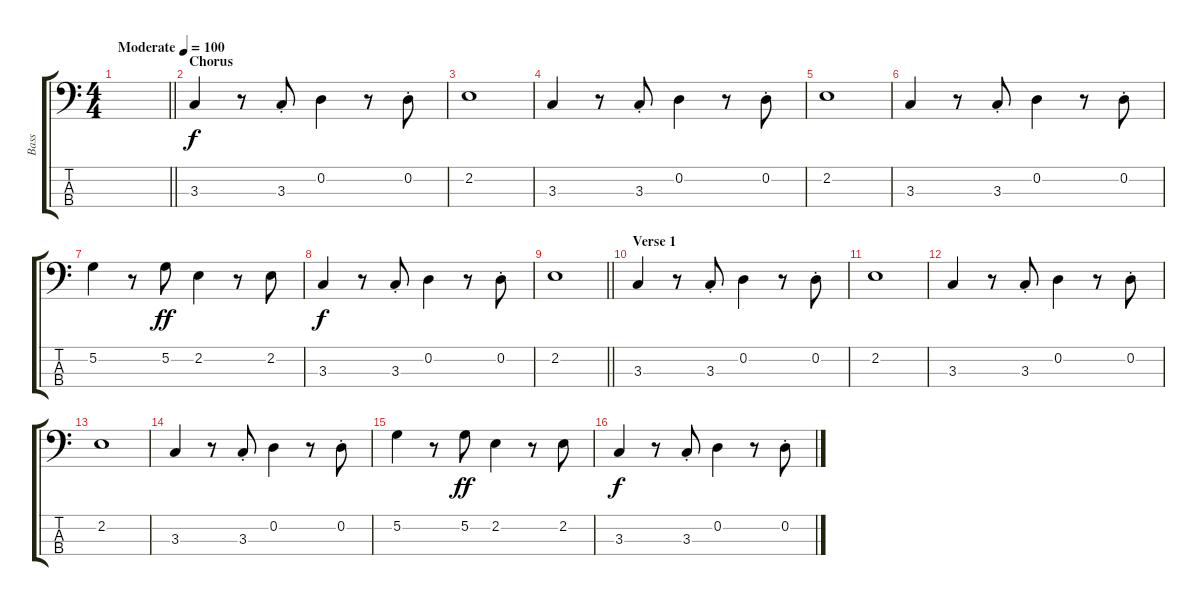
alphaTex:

\track ("Bass" "Bass") {instrument electricbassfinger}
\staff {score tabs}
\tuning (G2 D2 A1 E1) {hide}
\ts (4 4)
\tempo (100 "Moderate")
\clef f4
\barLineRight lightlight
\ks c
|
\section ("" "Chorus")
3.3.4 r.8 3.3{st}.8 0.2.4 r.8 0.2{st}.8 |
2.2.1 |
3.3.4 r.8 3.3{st}.8 0.2.4 r.8 0.2{st}.8 |
2.2.1 |
3.3.4 r.8 3.3{st}.8 0.2.4 r.8 0.2{st}.8 |
5.2.4 r.8 5.2.8{dy ff} 2.2.4 r.8 2.2.8 |
3.3.4{dy f} r.8 3.3{st}.8 0.2.4 r.8 0.2{st}.8 |
\barLineRight lightlight
2.2.1 |
\section ("" "Verse 1")
3.3.4 r.8 3.3{st}.8 0.2.4 r.8 0.2{st}.8 |
2.2.1 |
3.3.4 r.8 3.3{st}.8 0.2.4 r.8 0.2{st}.8 |
2.2.1 |
3.3.4 r.8 3.3{st}.8 0.2.4 r.8 0.2{st}.8 |
5.2.4 r.8 5.2.8{dy ff} 2.2.4 r.8 2.2.8 |
3.3.4{dy f} r.8 3.3{st}.8 0.2.4 r.8 0.2{st}.8
